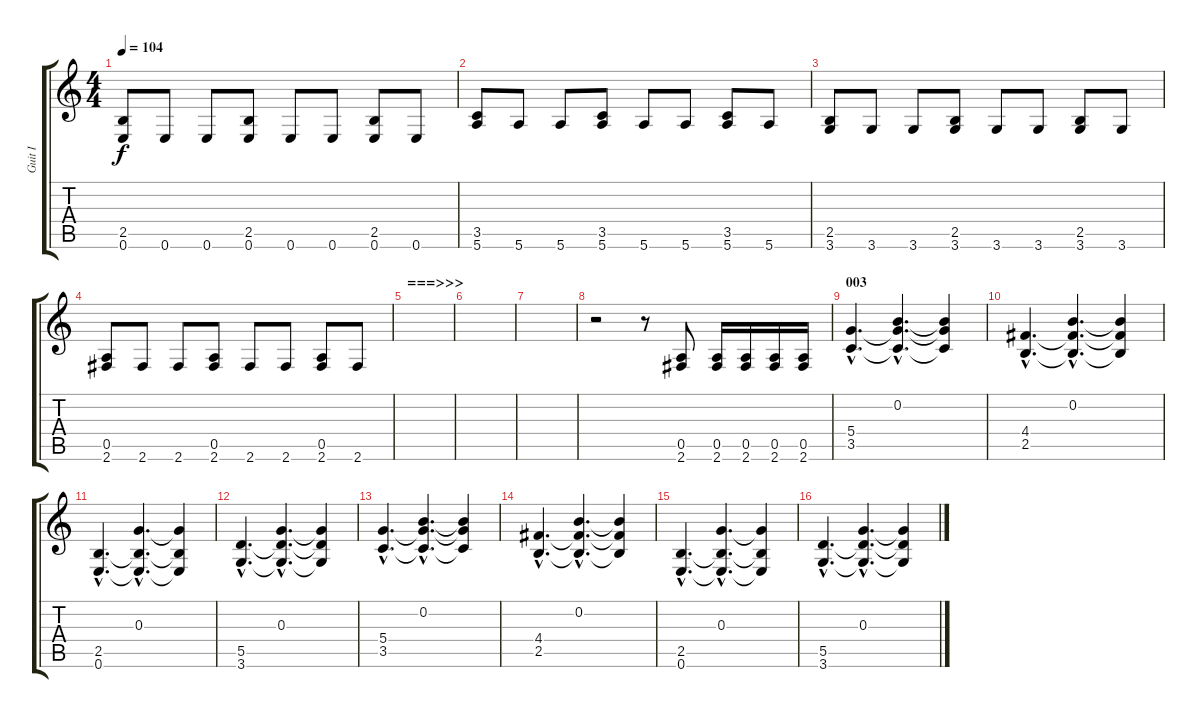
\track ("Guit I" "Guit I") {instrument distortionguitar}
\staff {score tabs}
\tuning (E4 B3 G3 D3 A2 E2) {hide}
\ts (4 4)
\tempo 104
\clef g2
\ks c
(2.5 0.6).8{dy f} 0.6.8 0.6.8 (2.5 0.6).8 0.6.8 0.6.8 (2.5 0.6).8 0.6.8 |
(3.5 5.6).8 5.6.8 5.6.8 (3.5 5.6).8 5.6.8 5.6.8 (3.5 5.6).8 5.6.8 |
(2.5 3.6).8 3.6.8 3.6.8 (2.5 3.6).8 3.6.8 3.6.8 (2.5 3.6).8 3.6.8 |
(0.5 2.6).8 2.6.8 2.6.8 (0.5 2.6).8 2.6.8 2.6.8 (0.5 2.6).8 2.6.8 |
\section ("" "===>>>")
|
|
|
r.2 r.8 (0.5 2.6).8 (0.5 2.6).16 (0.5 2.6).16 (0.5 2.6).16 (0.5 2.6).16 |
\section ("" "003")
(5.4{hac} 3.5{hac}).4{d} (0.2{hac} 5.4{hac t} 3.5{hac t}).4{d} (0.2{t} 5.4{t} 3.5{t}).4 |
(4.4{hac} 2.5{hac}).4{d} (0.2{hac} 4.4{hac t} 2.5{hac t}).4{d} (0.2{t} 4.4{t} 2.5{t}).4 |
(2.5{hac} 0.6{hac}).4{d} (0.3{hac} 2.5{hac t} 0.6{hac t}).4{d} (0.3{t} 2.5{t} 0.6{t}).4 |
(5.5{hac} 3.6{hac}).4{d} (0.3{hac} 5.5{hac t} 3.6{hac t}).4{d} (0.3{t} 5.5{t} 3.6{t}).4 |
(5.4{hac} 3.5{hac}).4{d} (0.2{hac} 5.4{hac t} 3.5{hac t}).4{d} (0.2{t} 5.4{t} 3.5{t}).4 |
(4.4{hac} 2.5{hac}).4{d} (0.2{hac} 4.4{hac t} 2.5{hac t}).4{d} (0.2{t} 4.4{t} 2.5{t}).4 |
(2.5{hac} 0.6{hac}).4{d} (0.3{hac} 2.5{hac t} 0.6{hac t}).4{d} (0.3{t} 2.5{t} 0.6{t}).4 |
(5.5{hac} 3.6{hac}).4{d} (0.3{hac} 5.5{hac t} 3.6{hac t}).4{d} (0.3{t} 5.5{t} 3.6{t}).4
